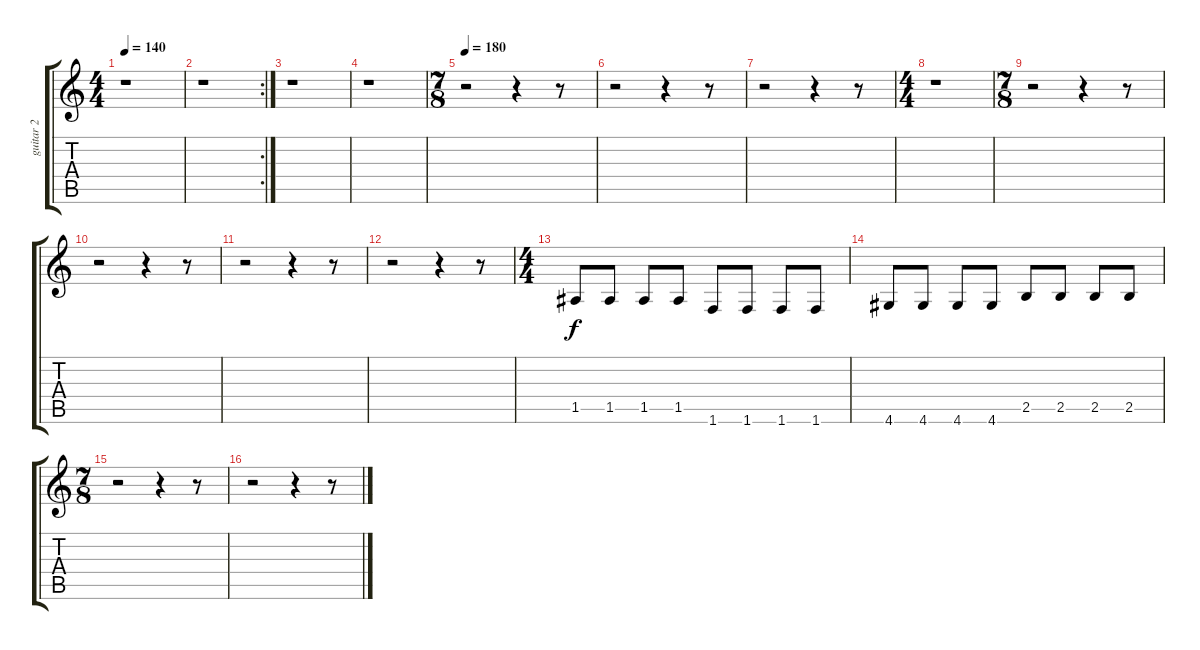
\track ("guitar 2" "guitar 2") {instrument distortionguitar}
\staff {score tabs}
\tuning (E4 B3 G3 D3 A2 E2) {hide}
\ts (4 4)
\tempo 140
\clef g2
\ks c
r.1{dy f} |
\rc 2
r.1 |
r.1 |
r.1 |
\ts (7 8)
\tempo 180
r.2 r.4 r.8 |
r.2 r.4 r.8 |
r.2 r.4 r.8 |
\ts (4 4)
r.1 |
\ts (7 8)
r.2 r.4 r.8 |
r.2 r.4 r.8 |
r.2 r.4 r.8 |
r.2 r.4 r.8 |
\ts (4 4)
1.5.8 1.5.8 1.5.8 1.5.8 1.6.8 1.6.8 1.6.8 1.6.8 |
4.6.8 4.6.8 4.6.8 4.6.8 2.5.8 2.5.8 2.5.8 2.5.8 |
\ts (7 8)
r.2 r.4 r.8 |
r.2 r.4 r.8
